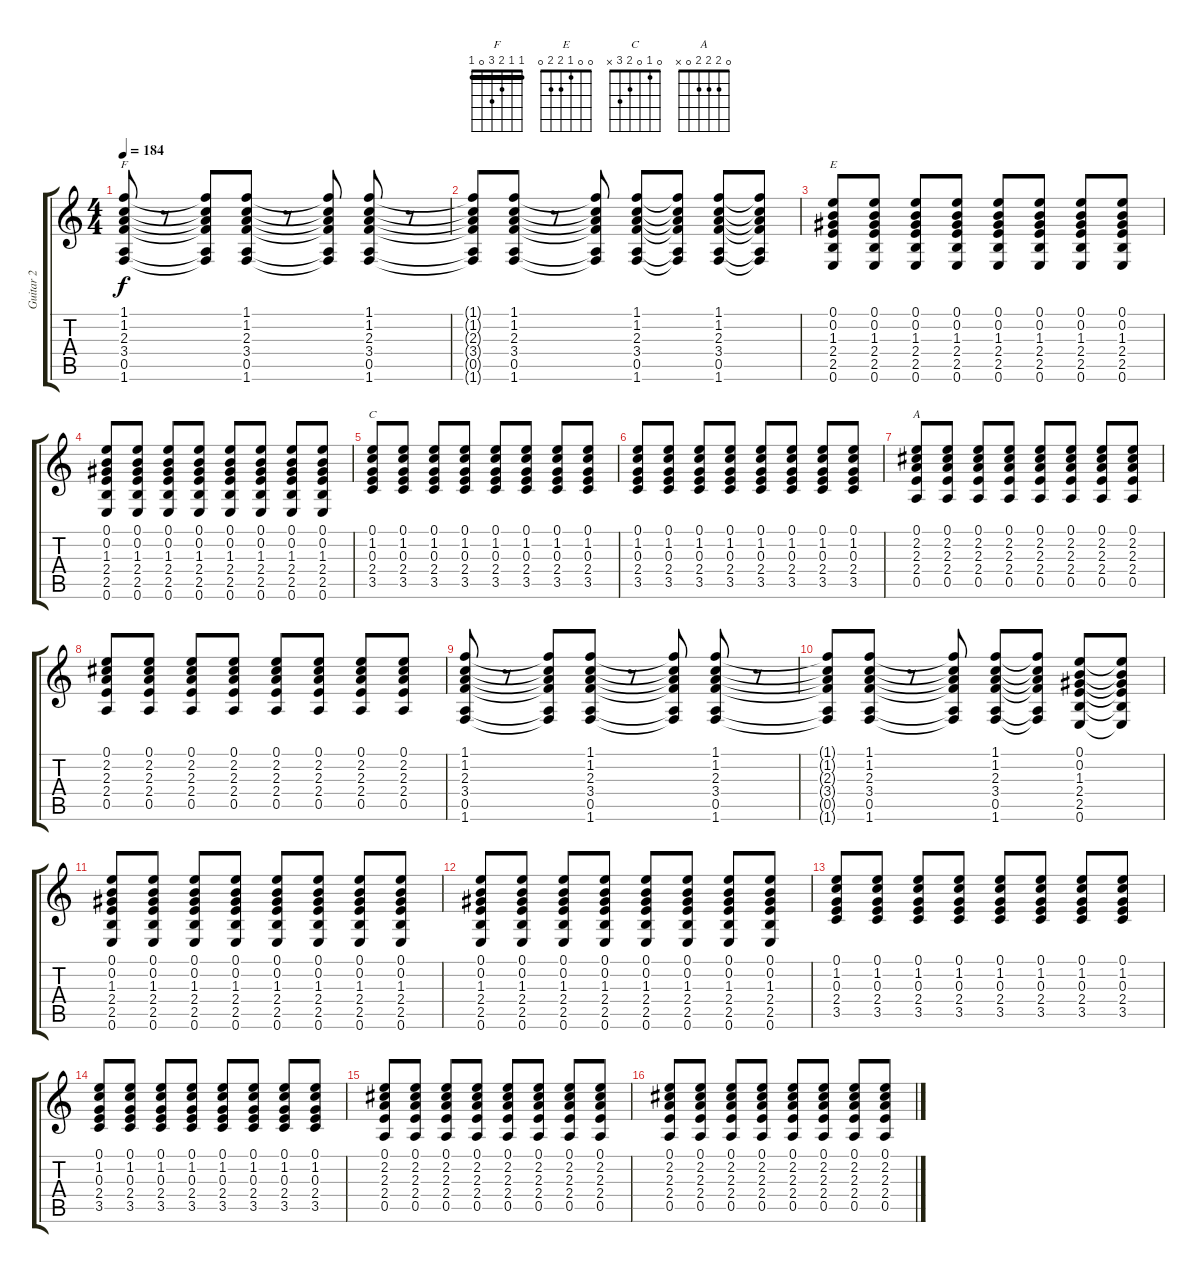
\track ("Guitar 2" "Guitar 2") {instrument overdrivenguitar}
\staff {score tabs}
\tuning (E4 B3 G3 D3 A2 E2) {hide}
\chord ("F" 1 1 2 3 0 1) {barre 1}
\chord ("E" 0 0 1 2 2 0)
\chord ("C" 0 1 0 2 3 x)
\chord ("A" 0 2 2 2 0 x)
\ts (4 4)
\tempo 184
\clef g2
\ks c
(1.1 1.2 2.3 3.4 0.5 1.6).8{ch "F" dy f} r.8 (1.1{t} 1.2{t} 2.3{t} 3.4{t} 0.5{t} 1.6{t}).8 (1.1 1.2 2.3 3.4 0.5 1.6).8 r.8 (1.1{t} 1.2{t} 2.3{t} 3.4{t} 0.5{t} 1.6{t}).8 (1.1 1.2 2.3 3.4 0.5 1.6).8 r.8 |
(1.1{t} 1.2{t} 2.3{t} 3.4{t} 0.5{t} 1.6{t}).8 (1.1 1.2 2.3 3.4 0.5 1.6).8 r.8 (1.1{t} 1.2{t} 2.3{t} 3.4{t} 0.5{t} 1.6{t}).8 (1.1 1.2 2.3 3.4 0.5 1.6).8 (1.1{t} 1.2{t} 2.3{t} 3.4{t} 0.5{t} 1.6{t}).8 (1.1 1.2 2.3 3.4 0.5 1.6).8 (1.1{t} 1.2{t} 2.3{t} 3.4{t} 0.5{t} 1.6{t}).8 |
(0.1 0.2 1.3 2.4 2.5 0.6).8{ch "E"} (0.1 0.2 1.3 2.4 2.5 0.6).8 (0.1 0.2 1.3 2.4 2.5 0.6).8 (0.1 0.2 1.3 2.4 2.5 0.6).8 (0.1 0.2 1.3 2.4 2.5 0.6).8 (0.1 0.2 1.3 2.4 2.5 0.6).8 (0.1 0.2 1.3 2.4 2.5 0.6).8 (0.1 0.2 1.3 2.4 2.5 0.6).8 |
(0.1 0.2 1.3 2.4 2.5 0.6).8 (0.1 0.2 1.3 2.4 2.5 0.6).8 (0.1 0.2 1.3 2.4 2.5 0.6).8 (0.1 0.2 1.3 2.4 2.5 0.6).8 (0.1 0.2 1.3 2.4 2.5 0.6).8 (0.1 0.2 1.3 2.4 2.5 0.6).8 (0.1 0.2 1.3 2.4 2.5 0.6).8 (0.1 0.2 1.3 2.4 2.5 0.6).8 |
(0.1 1.2 0.3 2.4 3.5).8{ch "C"} (0.1 1.2 0.3 2.4 3.5).8 (0.1 1.2 0.3 2.4 3.5).8 (0.1 1.2 0.3 2.4 3.5).8 (0.1 1.2 0.3 2.4 3.5).8 (0.1 1.2 0.3 2.4 3.5).8 (0.1 1.2 0.3 2.4 3.5).8 (0.1 1.2 0.3 2.4 3.5).8 |
(0.1 1.2 0.3 2.4 3.5).8 (0.1 1.2 0.3 2.4 3.5).8 (0.1 1.2 0.3 2.4 3.5).8 (0.1 1.2 0.3 2.4 3.5).8 (0.1 1.2 0.3 2.4 3.5).8 (0.1 1.2 0.3 2.4 3.5).8 (0.1 1.2 0.3 2.4 3.5).8 (0.1 1.2 0.3 2.4 3.5).8 |
(0.1 2.2 2.3 2.4 0.5).8{ch "A"} (0.1 2.2 2.3 2.4 0.5).8 (0.1 2.2 2.3 2.4 0.5).8 (0.1 2.2 2.3 2.4 0.5).8 (0.1 2.2 2.3 2.4 0.5).8 (0.1 2.2 2.3 2.4 0.5).8 (0.1 2.2 2.3 2.4 0.5).8 (0.1 2.2 2.3 2.4 0.5).8 |
(0.1 2.2 2.3 2.4 0.5).8 (0.1 2.2 2.3 2.4 0.5).8 (0.1 2.2 2.3 2.4 0.5).8 (0.1 2.2 2.3 2.4 0.5).8 (0.1 2.2 2.3 2.4 0.5).8 (0.1 2.2 2.3 2.4 0.5).8 (0.1 2.2 2.3 2.4 0.5).8 (0.1 2.2 2.3 2.4 0.5).8 |
(1.1 1.2 2.3 3.4 0.5 1.6).8 r.8 (1.1{t} 1.2{t} 2.3{t} 3.4{t} 0.5{t} 1.6{t}).8 (1.1 1.2 2.3 3.4 0.5 1.6).8 r.8 (1.1{t} 1.2{t} 2.3{t} 3.4{t} 0.5{t} 1.6{t}).8 (1.1 1.2 2.3 3.4 0.5 1.6).8 r.8 |
(1.1{t} 1.2{t} 2.3{t} 3.4{t} 0.5{t} 1.6{t}).8 (1.1 1.2 2.3 3.4 0.5 1.6).8 r.8 (1.1{t} 1.2{t} 2.3{t} 3.4{t} 0.5{t} 1.6{t}).8 (1.1 1.2 2.3 3.4 0.5 1.6).8 (1.1{t} 1.2{t} 2.3{t} 3.4{t} 0.5{t} 1.6{t}).8 (0.1 0.2 1.3 2.4 2.5 0.6).8 (0.1{t} 0.2{t} 1.3{t} 2.4{t} 2.5{t} 0.6{t}).8 |
(0.1 0.2 1.3 2.4 2.5 0.6).8 (0.1 0.2 1.3 2.4 2.5 0.6).8 (0.1 0.2 1.3 2.4 2.5 0.6).8 (0.1 0.2 1.3 2.4 2.5 0.6).8 (0.1 0.2 1.3 2.4 2.5 0.6).8 (0.1 0.2 1.3 2.4 2.5 0.6).8 (0.1 0.2 1.3 2.4 2.5 0.6).8 (0.1 0.2 1.3 2.4 2.5 0.6).8 |
(0.1 0.2 1.3 2.4 2.5 0.6).8 (0.1 0.2 1.3 2.4 2.5 0.6).8 (0.1 0.2 1.3 2.4 2.5 0.6).8 (0.1 0.2 1.3 2.4 2.5 0.6).8 (0.1 0.2 1.3 2.4 2.5 0.6).8 (0.1 0.2 1.3 2.4 2.5 0.6).8 (0.1 0.2 1.3 2.4 2.5 0.6).8 (0.1 0.2 1.3 2.4 2.5 0.6).8 |
(0.1 1.2 0.3 2.4 3.5).8 (0.1 1.2 0.3 2.4 3.5).8 (0.1 1.2 0.3 2.4 3.5).8 (0.1 1.2 0.3 2.4 3.5).8 (0.1 1.2 0.3 2.4 3.5).8 (0.1 1.2 0.3 2.4 3.5).8 (0.1 1.2 0.3 2.4 3.5).8 (0.1 1.2 0.3 2.4 3.5).8 |
(0.1 1.2 0.3 2.4 3.5).8 (0.1 1.2 0.3 2.4 3.5).8 (0.1 1.2 0.3 2.4 3.5).8 (0.1 1.2 0.3 2.4 3.5).8 (0.1 1.2 0.3 2.4 3.5).8 (0.1 1.2 0.3 2.4 3.5).8 (0.1 1.2 0.3 2.4 3.5).8 (0.1 1.2 0.3 2.4 3.5).8 |
(0.1 2.2 2.3 2.4 0.5).8 (0.1 2.2 2.3 2.4 0.5).8 (0.1 2.2 2.3 2.4 0.5).8 (0.1 2.2 2.3 2.4 0.5).8 (0.1 2.2 2.3 2.4 0.5).8 (0.1 2.2 2.3 2.4 0.5).8 (0.1 2.2 2.3 2.4 0.5).8 (0.1 2.2 2.3 2.4 0.5).8 |
(0.1 2.2 2.3 2.4 0.5).8 (0.1 2.2 2.3 2.4 0.5).8 (0.1 2.2 2.3 2.4 0.5).8 (0.1 2.2 2.3 2.4 0.5).8 (0.1 2.2 2.3 2.4 0.5).8 (0.1 2.2 2.3 2.4 0.5).8 (0.1 2.2 2.3 2.4 0.5).8 (0.1 2.2 2.3 2.4 0.5).8
